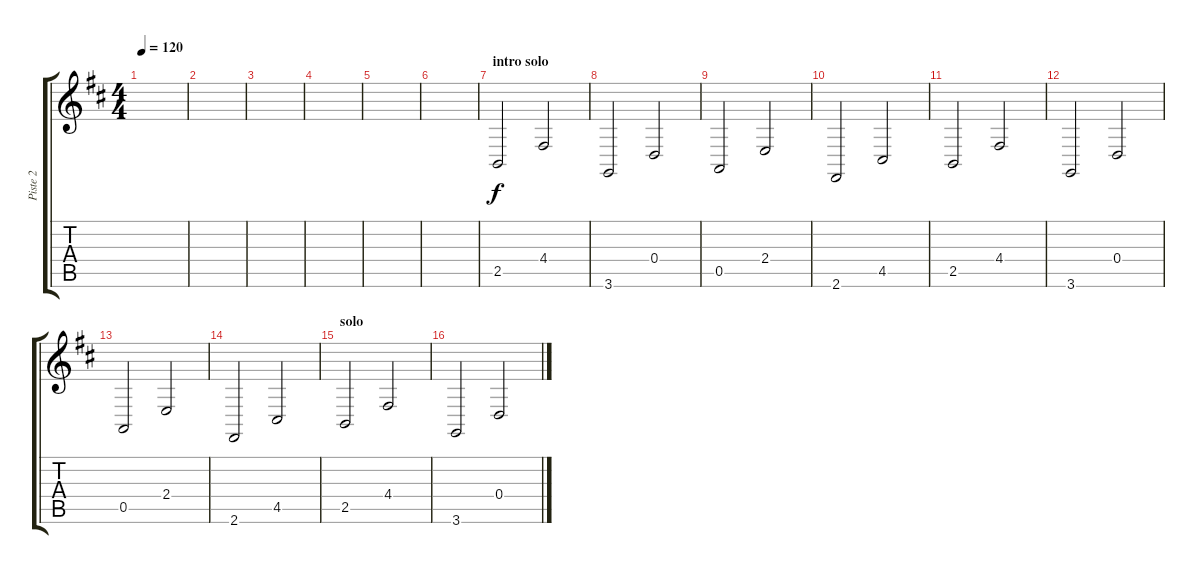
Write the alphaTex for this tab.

\track ("Piste 2" "Piste 2") {instrument acousticgrandpiano}
\staff {score tabs}
\tuning (E4 B3 G3 D3 A2 E2) {hide}
\ts (4 4)
\tempo 120
\clef g2
\ks d
|
|
|
|
|
|
\section ("" "intro solo")
2.5.2 4.4.2 |
3.6.2 0.4.2 |
0.5.2 2.4.2 |
2.6.2 4.5.2 |
2.5.2 4.4.2 |
3.6.2 0.4.2 |
0.5.2 2.4.2 |
2.6.2 4.5.2 |
\section ("" "solo")
2.5.2 4.4.2{volume 9 instrument musicbox} |
3.6.2 0.4.2
